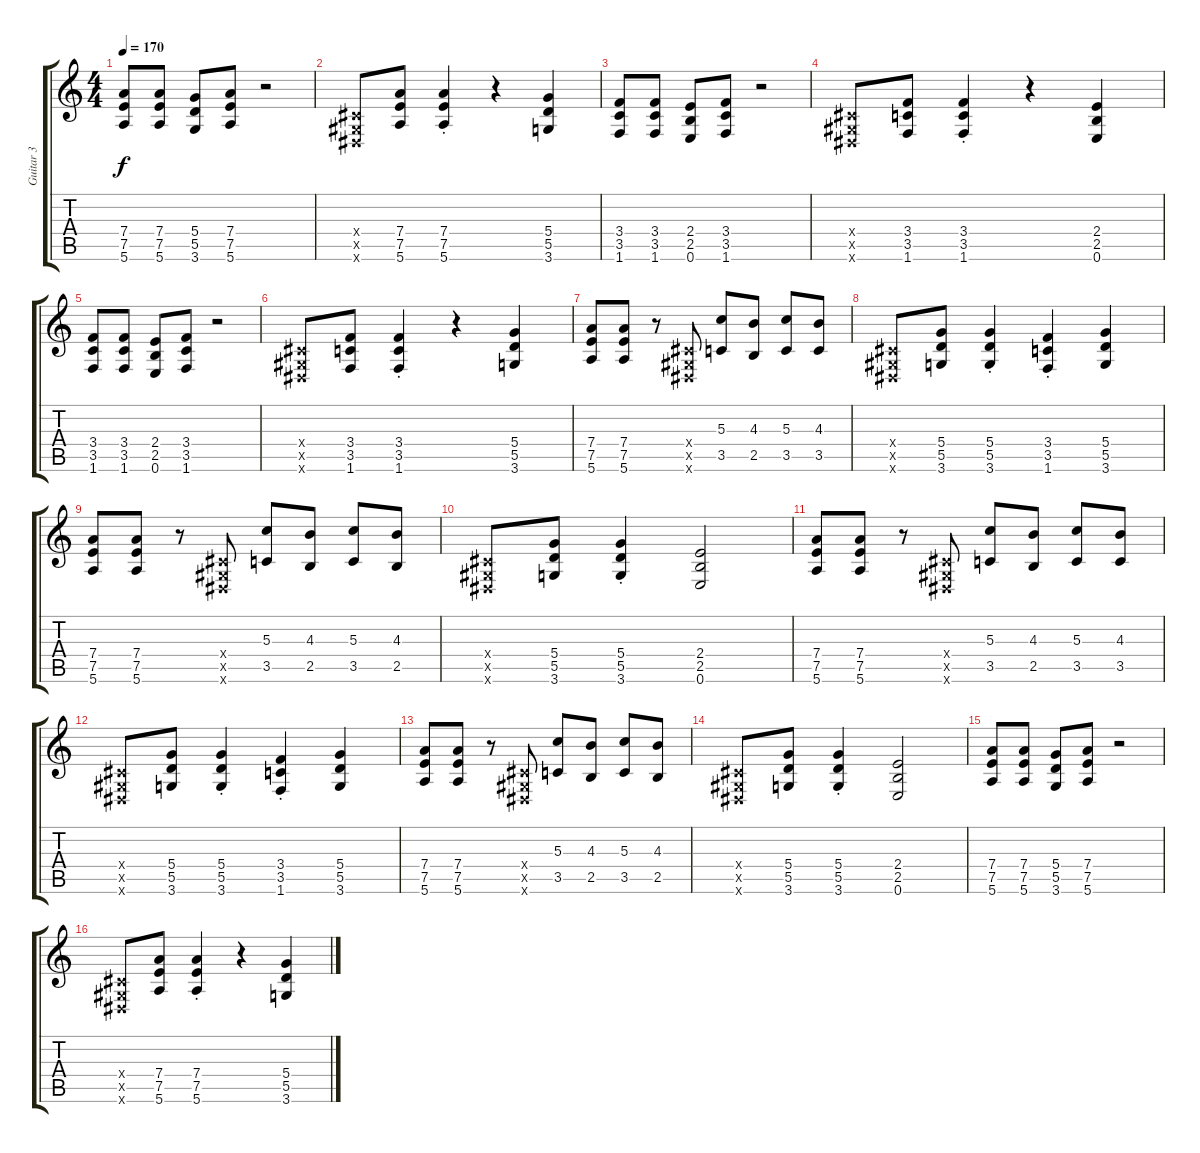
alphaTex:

\track ("Guitar 3" "Guitar 3") {instrument distortionguitar}
\staff {score tabs}
\tuning (E4 B3 G3 D3 A2 E2) {hide}
\ts (4 4)
\tempo 170
\clef g2
\ks c
(7.4 7.5 5.6).8{dy f} (7.4 7.5 5.6).8 (5.4 5.5 3.6).8 (7.4 7.5 5.6).8 r.2 |
(-1.4{x} -1.5{x} -1.6{x}).8 (7.4 7.5 5.6).8 (7.4{st} 7.5{st} 5.6{st}).4 r.4 (5.4 5.5 3.6).4 |
(3.4 3.5 1.6).8 (3.4 3.5 1.6).8 (2.4 2.5 0.6).8 (3.4 3.5 1.6).8 r.2 |
(-1.4{x} -1.5{x} -1.6{x}).8 (3.4 3.5 1.6).8 (3.4{st} 3.5{st} 1.6{st}).4 r.4 (2.4 2.5 0.6).4 |
(3.4 3.5 1.6).8 (3.4 3.5 1.6).8 (2.4 2.5 0.6).8 (3.4 3.5 1.6).8 r.2 |
(-1.4{x} -1.5{x} -1.6{x}).8 (3.4 3.5 1.6).8 (3.4{st} 3.5{st} 1.6{st}).4 r.4 (5.4 5.5 3.6).4 |
(7.4 7.5 5.6).8 (7.4 7.5 5.6).8 r.8 (-1.4{x} -1.5{x} -1.6{x}).8 (5.3 3.5).8 (4.3 2.5).8 (5.3 3.5).8 (4.3 3.5).8 |
(-1.4{x} -1.5{x} -1.6{x}).8 (5.4 5.5 3.6).8 (5.4{st} 5.5{st} 3.6{st}).4 (3.4{st} 3.5{st} 1.6{st}).4 (5.4 5.5 3.6).4 |
(7.4 7.5 5.6).8 (7.4 7.5 5.6).8 r.8 (-1.4{x} -1.5{x} -1.6{x}).8 (5.3 3.5).8 (4.3 2.5).8 (5.3 3.5).8 (4.3 2.5).8 |
(-1.4{x} -1.5{x} -1.6{x}).8 (5.4 5.5 3.6).8 (5.4{st} 5.5{st} 3.6{st}).4 (2.4 2.5 0.6).2 |
(7.4 7.5 5.6).8 (7.4 7.5 5.6).8 r.8 (-1.4{x} -1.5{x} -1.6{x}).8 (5.3 3.5).8 (4.3 2.5).8 (5.3 3.5).8 (4.3 3.5).8 |
(-1.4{x} -1.5{x} -1.6{x}).8 (5.4 5.5 3.6).8 (5.4{st} 5.5{st} 3.6{st}).4 (3.4{st} 3.5{st} 1.6{st}).4 (5.4 5.5 3.6).4 |
(7.4 7.5 5.6).8 (7.4 7.5 5.6).8 r.8 (-1.4{x} -1.5{x} -1.6{x}).8 (5.3 3.5).8 (4.3 2.5).8 (5.3 3.5).8 (4.3 2.5).8 |
(-1.4{x} -1.5{x} -1.6{x}).8 (5.4 5.5 3.6).8 (5.4{st} 5.5{st} 3.6{st}).4 (2.4 2.5 0.6).2 |
(7.4 7.5 5.6).8 (7.4 7.5 5.6).8 (5.4 5.5 3.6).8 (7.4 7.5 5.6).8 r.2 |
(-1.4{x} -1.5{x} -1.6{x}).8 (7.4 7.5 5.6).8 (7.4{st} 7.5{st} 5.6{st}).4 r.4 (5.4 5.5 3.6).4
